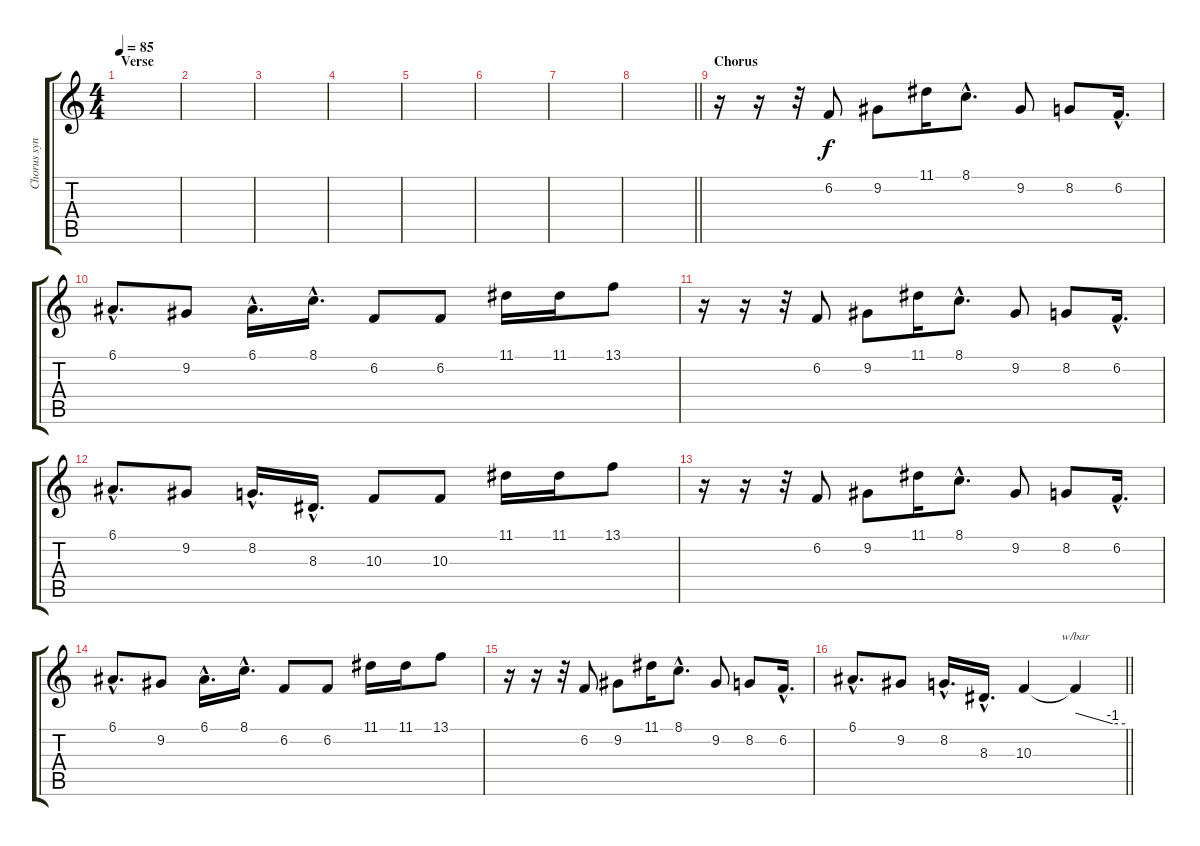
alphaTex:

\track ("Chorus synth" "Chorus syn") {instrument lead1square}
\staff {score tabs}
\tuning (E4 B3 G3 D3 A2 D2) {hide}
\ts (4 4)
\section ("" "Verse")
\tempo 85
\clef g2
\ks c
|
|
|
|
|
|
|
\barLineRight lightlight
|
\section ("" "Chorus")
r.16 r.16 r.32 6.2.8 9.2.8 11.1.16 8.1{hac}.8{d} 9.2.8 8.2.8 6.2{hac}.16{d} |
6.1{hac}.8{d} 9.2.8 6.1{hac}.16{d} 8.1{hac}.16{d} 6.2.8 6.2.8 11.1.16 11.1.16 13.1.8 |
r.16 r.16 r.32 6.2.8 9.2.8 11.1.16 8.1{hac}.8{d} 9.2.8 8.2.8 6.2{hac}.16{d} |
6.1{hac}.8{d} 9.2.8 8.2{hac}.16{d} 8.3{hac}.16{d} 10.3.8 10.3.8 11.1.16 11.1.16 13.1.8 |
r.16 r.16 r.32 6.2.8 9.2.8 11.1.16 8.1{hac}.8{d} 9.2.8 8.2.8 6.2{hac}.16{d} |
6.1{hac}.8{d} 9.2.8 6.1{hac}.16{d} 8.1{hac}.16{d} 6.2.8 6.2.8 11.1.16 11.1.16 13.1.8 |
r.16 r.16 r.32 6.2.8 9.2.8 11.1.16 8.1{hac}.8{d} 9.2.8 8.2.8 6.2{hac}.16{d} |
\barLineRight lightlight
6.1{hac}.8{d} 9.2.8 8.2{hac}.16{d} 8.3{hac}.16{d} 10.3.4 10.3{t}.4{tbe (custom default 0 0 45 -4 60 -4)}
